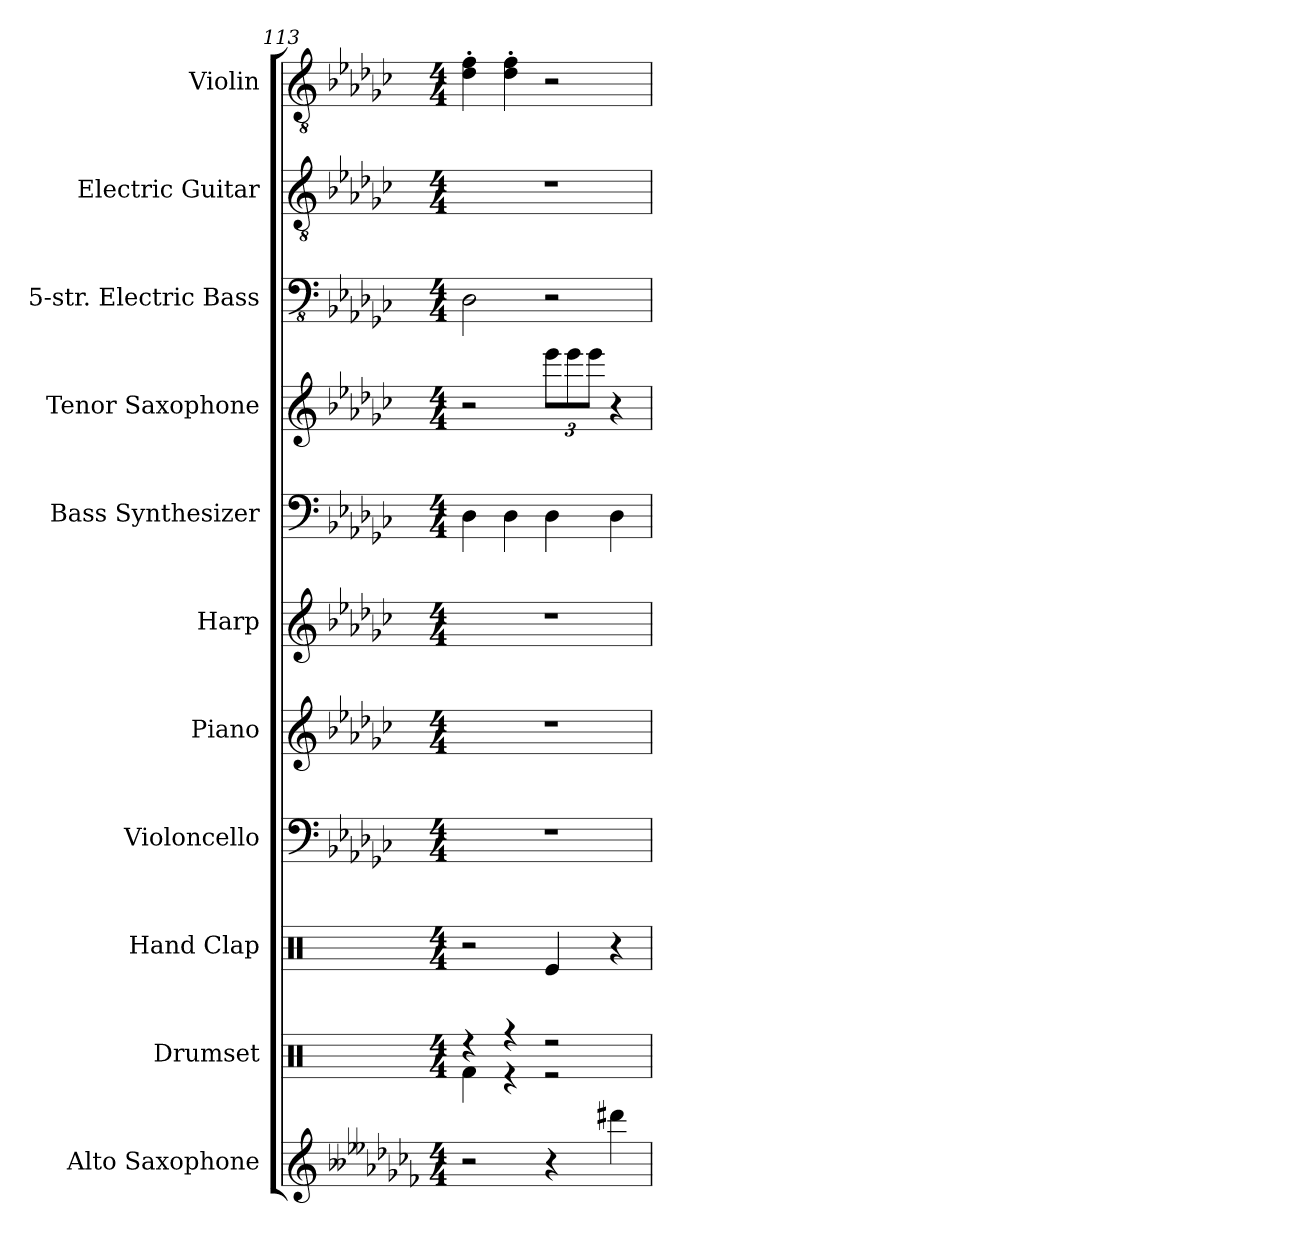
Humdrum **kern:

**kern	**kern	**kern	**kern	**kern	**kern	**kern	**kern	**kern	**kern	**kern
*part11	*part10	*part9	*part8	*part7	*part6	*part5	*part4	*part3	*part2	*part1
*staff11	*staff10	*staff9	*staff8	*staff7	*staff6	*staff5	*staff4	*staff3	*staff2	*staff1
*I"Alto Saxophone	*I"Drumset	*I"Hand Clap	*I"Violoncello	*I"Piano	*I"Harp	*I"Bass Synthesizer	*I"Tenor Saxophone	*I"5-str. Electric Bass	*I"Electric Guitar	*I"Violin
*I'A. Sax.	*I'Drs.	*I'Hd. Clp.	*I'Vc.	*I'Pno.	*I'Hrp.	*I'Synth.	*I'T. Sax.	*I'El. B.	*I'El. Guit.	*I'Vln.
*clefG2	*clefX	*clefX	*clefF4	*clefG2	*clefG2	*clefF4	*clefG2	*clefFv4	*clefGv2	*clefGv2
*ITrd5c9	*	*	*	*	*	*	*ITrd8c14	*	*	*
*k[b--e--a-d-g-c-f-]	*k[]	*k[]	*k[b-e-a-d-g-c-]	*k[b-e-a-d-g-c-]	*k[b-e-a-d-g-c-]	*k[b-e-a-d-g-c-]	*k[b-e-a-d-g-c-]	*k[b-e-a-d-g-c-]	*k[b-e-a-d-g-c-]	*k[b-e-a-d-g-c-]
*M4/4	*M4/4	*M4/4	*M4/4	*M4/4	*M4/4	*M4/4	*M4/4	*M4/4	*M4/4	*M4/4
=113	=113	=113	=113	=113	=113	=113	=113	=113	=113	=113
*	*^	*	*	*	*	*	*	*	*	*
2r	4r	4Rf\	2r	1r	1r	1r	4D-\	2r	2DD-\	1r	4d-\' 4f\'
.	4r	4r	.	.	.	.	4D-\	.	.	.	4d-\' 4f\'
*	*	*	*	*	*	*	*	*Xbrackettup	*	*	*
4r	2r	2r	4Re/	.	.	.	4D-\	12ee-\L	2r	.	2r
.	.	.	.	.	.	.	.	12ee-\	.	.	.
.	.	.	.	.	.	.	.	12ee-\J	.	.	.
4ff#X\	.	.	4r	.	.	.	4D-\	4r	.	.	.
*	*v	*v	*	*	*	*	*	*	*	*	*
=	=	=	=	=	=	=	=	=	=	=
*-	*-	*-	*-	*-	*-	*-	*-	*-	*-	*-
